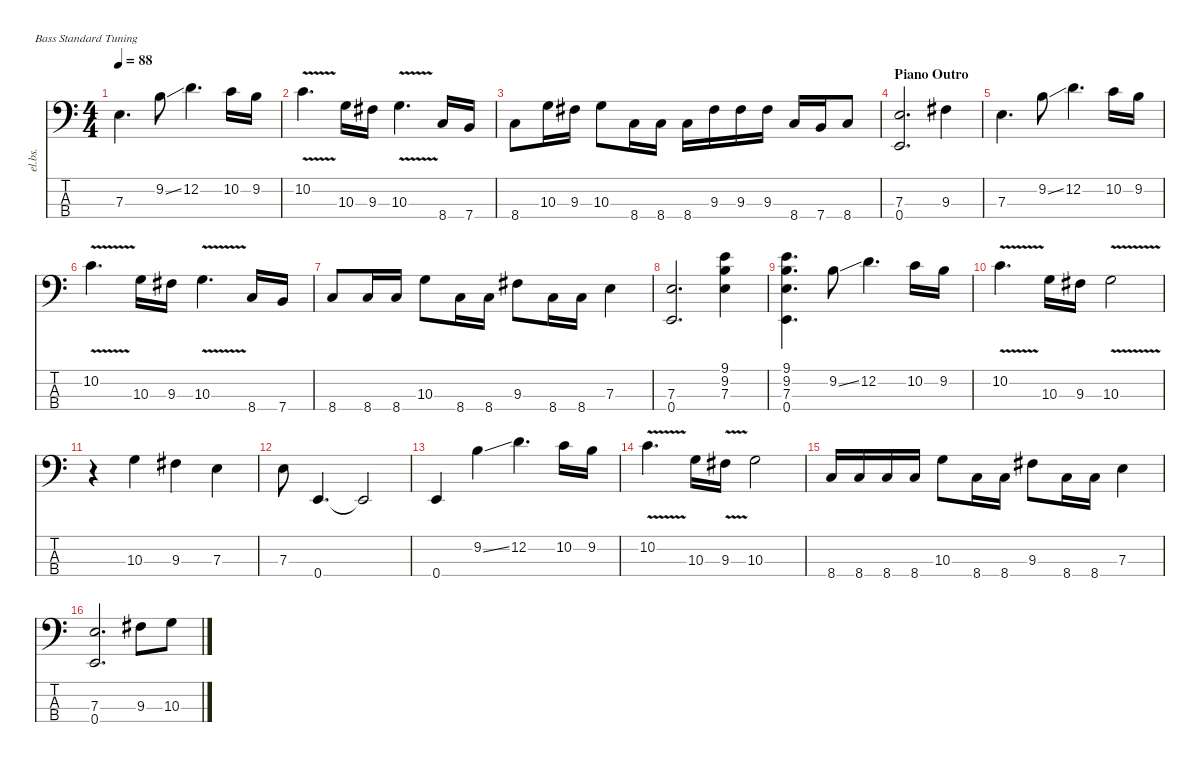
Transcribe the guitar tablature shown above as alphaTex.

\defaultSystemsLayout 4
\hideDynamics
\bracketExtendMode nobrackets
\otherSystemsTrackNameOrientation horizontal
\track ("Bass" "el.bs.") {instrument electricbassfinger}
\staff {score tabs}
\tuning (G2 D2 A1 E1)
\ts (4 4)
\tempo 88
\clef f4
\ks c
7.3.4{d dy f} 9.2{ss}.8 12.2.4{d} 10.2.16 9.2.16 |
10.2{v}.4{d} 10.3.16 9.3{acc #}.16 10.3{v}.4{d} 8.4.16 7.4.16 |
8.4.8 10.3.16 9.3{acc #}.16 10.3.8 8.4.16 8.4.16 8.4.16 9.3{acc #}.16 9.3{acc #}.16 9.3{acc #}.16 8.4.16 7.4.16 8.4.8 |
\section ("" "Piano Outro")
(7.3 0.4).2{d} 9.3{acc #}.4 |
7.3.4{d} 9.2{ss}.8 12.2.4{d} 10.2.16 9.2.16 |
10.2{v}.4{d} 10.3.16 9.3{acc #}.16 10.3{v}.4{d} 8.4.16 7.4.16 |
8.4.8 8.4.16 8.4.16 10.3.8 8.4.16 8.4.16 9.3{acc #}.8 8.4.16 8.4.16 7.3.4 |
(7.3 0.4).2{d} (9.1 9.2 7.3).4 |
(9.1 9.2 7.3 0.4).4{d} 9.2{ss}.8 12.2.4{d} 10.2.16 9.2.16 |
10.2{v}.4{d} 10.3.16 9.3{acc #}.16 10.3{v}.2 |
r.4 10.3.4 9.3{acc #}.4 7.3.4 |
7.3.8 0.4.4{d} 0.4{t}.2 |
0.4.4 9.2{ss}.4 12.2.4{d} 10.2.16 9.2.16 |
10.2{v}.4{d} 10.3.16 9.3{v acc #}.16 10.3.2 |
8.4.16 8.4.16 8.4.16 8.4.16 10.3.8 8.4.16 8.4.16 9.3{acc #}.8 8.4.16 8.4.16 7.3.4 |
(7.3 0.4).2{d} 9.3{acc #}.8 10.3.8
